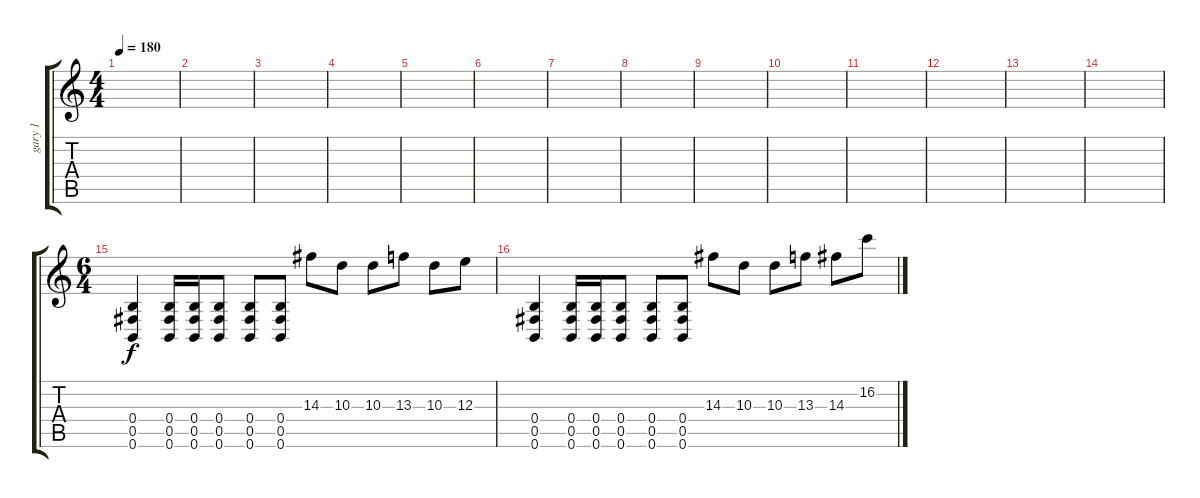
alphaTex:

\track ("gary 1" "gary 1") {instrument distortionguitar}
\staff {score tabs}
\tuning (Db4 Ab3 E3 B2 Gb2 B1) {hide}
\ts (4 4)
\tempo 180
\clef g2
\ks c
|
|
|
|
|
|
|
|
|
|
|
|
|
|
\ts (6 4)
(0.4 0.5 0.6).4{balance 8} (0.4 0.5 0.6).16 (0.4 0.5 0.6).16 (0.4 0.5 0.6).8 (0.4 0.5 0.6).8 (0.4 0.5 0.6).8 14.3.8 10.3.8 10.3.8 13.3.8 10.3.8 12.3.8 |
(0.4 0.5 0.6).4 (0.4 0.5 0.6).16 (0.4 0.5 0.6).16 (0.4 0.5 0.6).8 (0.4 0.5 0.6).8 (0.4 0.5 0.6).8 14.3.8 10.3.8 10.3.8 13.3.8 14.3.8 16.2.8
